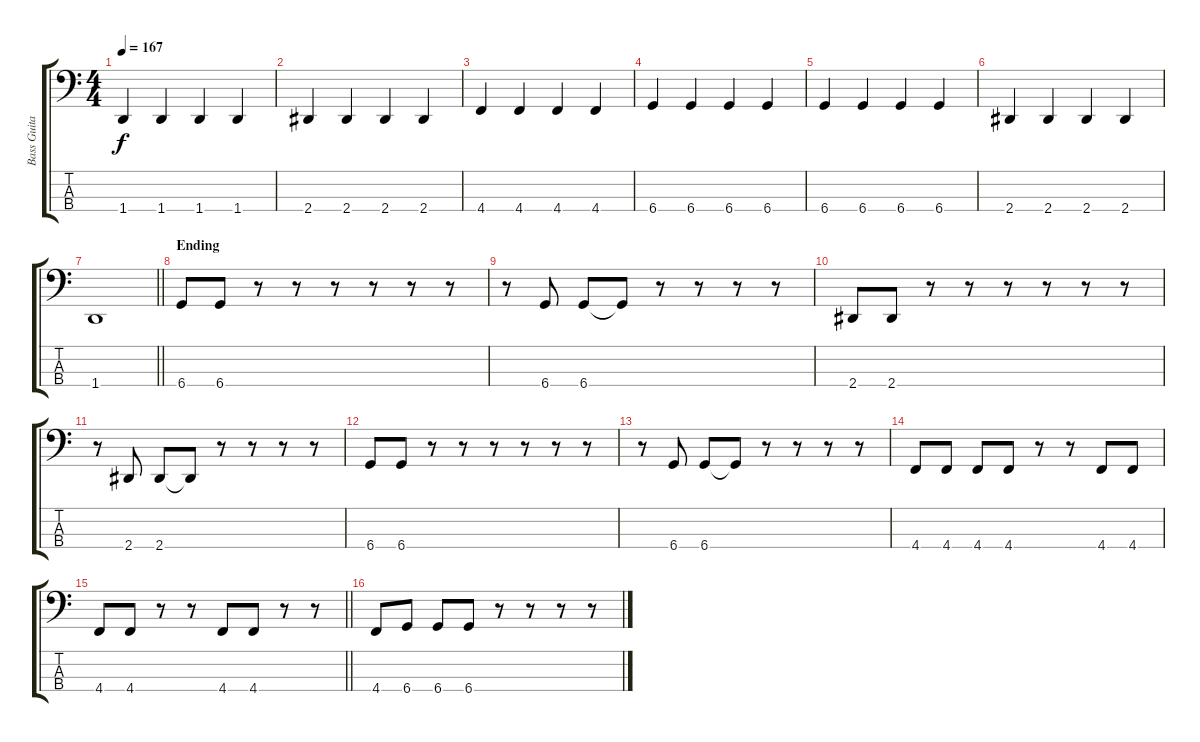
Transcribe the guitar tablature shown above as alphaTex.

\track ("Bass Guitar" "Bass Guita") {instrument electricbassfinger}
\staff {score tabs}
\tuning (Gb2 Db2 Ab1 Db1) {hide}
\ts (4 4)
\tempo 167
\clef f4
\ks c
1.4.4{dy f} 1.4.4 1.4.4 1.4.4 |
2.4.4 2.4.4 2.4.4 2.4.4 |
4.4.4 4.4.4 4.4.4 4.4.4 |
6.4.4 6.4.4 6.4.4 6.4.4 |
6.4.4 6.4.4 6.4.4 6.4.4 |
2.4.4 2.4.4 2.4.4 2.4.4 |
\barLineRight lightlight
1.4.1 |
\section ("" "Ending")
6.4.8 6.4.8 r.8 r.8 r.8 r.8 r.8 r.8 |
r.8 6.4.8 6.4.8 6.4{t}.8 r.8 r.8 r.8 r.8 |
2.4.8 2.4.8 r.8 r.8 r.8 r.8 r.8 r.8 |
r.8 2.4.8 2.4.8 2.4{t}.8 r.8 r.8 r.8 r.8 |
6.4.8 6.4.8 r.8 r.8 r.8 r.8 r.8 r.8 |
r.8 6.4.8 6.4.8 6.4{t}.8 r.8 r.8 r.8 r.8 |
4.4.8 4.4.8 4.4.8 4.4.8 r.8 r.8 4.4.8 4.4.8 |
\barLineRight lightlight
4.4.8 4.4.8 r.8 r.8 4.4.8 4.4.8 r.8 r.8 |
4.4.8 6.4.8 6.4.8 6.4.8 r.8 r.8 r.8 r.8
